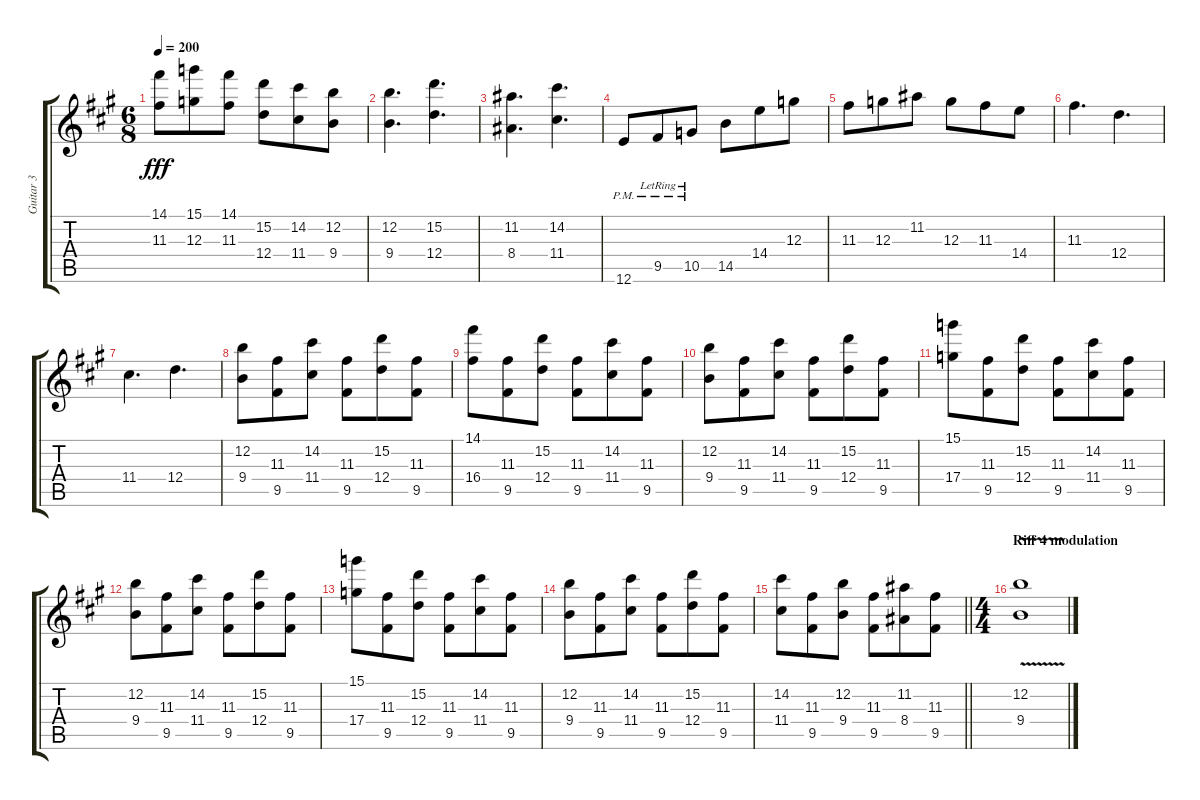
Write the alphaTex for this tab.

\track ("Guitar 3" "Guitar 3") {instrument distortionguitar}
\staff {score tabs}
\tuning (E4 B3 G3 D3 A2 E2) {hide}
\ts (6 8)
\tempo 200
\clef g2
\ks f#minor
(14.1 11.3).8{dy fff} (15.1 12.3).8 (14.1 11.3).8 (15.2 12.4).8 (14.2 11.4).8 (12.2 9.4).8 |
(12.2 9.4).4{d} (15.2 12.4).4{d} |
(11.2 8.4).4{d} (14.2 11.4).4{d} |
12.6{pm}.8 9.5{pm lr}.8 10.5{pm lr}.8 14.5.8 14.4.8 12.3.8 |
11.3.8 12.3.8 11.2.8 12.3.8 11.3.8 14.4.8 |
11.3.4{d} 12.4.4{d} |
11.4.4{d} 12.4.4{d} |
(12.2 9.4).8 (11.3 9.5).8 (14.2 11.4).8 (11.3 9.5).8 (15.2 12.4).8 (11.3 9.5).8 |
(14.1 16.4).8 (11.3 9.5).8 (15.2 12.4).8 (11.3 9.5).8 (14.2 11.4).8 (11.3 9.5).8 |
(12.2 9.4).8 (11.3 9.5).8 (14.2 11.4).8 (11.3 9.5).8 (15.2 12.4).8 (11.3 9.5).8 |
(15.1 17.4).8 (11.3 9.5).8 (15.2 12.4).8 (11.3 9.5).8 (14.2 11.4).8 (11.3 9.5).8 |
(12.2 9.4).8 (11.3 9.5).8 (14.2 11.4).8 (11.3 9.5).8 (15.2 12.4).8 (11.3 9.5).8 |
(15.1 17.4).8 (11.3 9.5).8 (15.2 12.4).8 (11.3 9.5).8 (14.2 11.4).8 (11.3 9.5).8 |
(12.2 9.4).8 (11.3 9.5).8 (14.2 11.4).8 (11.3 9.5).8 (15.2 12.4).8 (11.3 9.5).8 |
\barLineRight lightlight
(14.2 11.4).8 (11.3 9.5).8 (12.2 9.4).8 (11.3 9.5).8 (11.2 8.4).8 (11.3 9.5).8 |
\ts (4 4)
\section ("" "Riff 4 modulation")
(12.2{v} 9.4{v}).1
